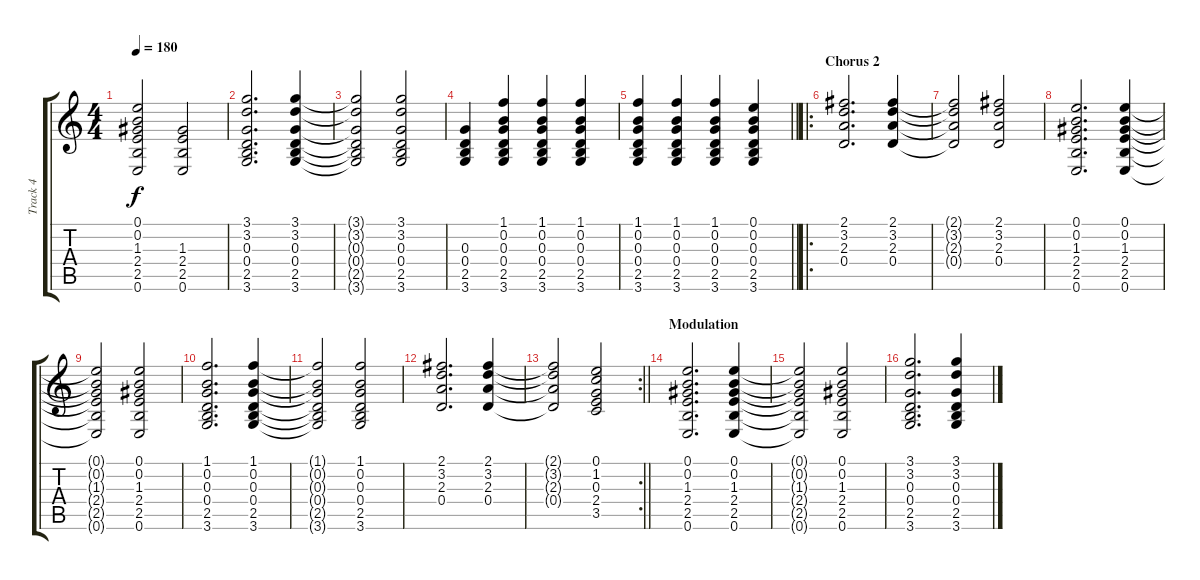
\track ("Track 4" "Track 4") {instrument overdrivenguitar}
\staff {score tabs}
\tuning (E4 B3 G3 D3 A2 E2) {hide}
\ts (4 4)
\tempo 180
\clef g2
\ks c
(0.1{t} 0.2{t} 1.3{t} 2.4{t} 2.5{t} 0.6{t}).2{dy f} (1.3 2.4 2.5 0.6).2 |
(3.1 3.2 0.3 0.4 2.5 3.6).2{d} (3.1 3.2 0.3 0.4 2.5 3.6).4 |
(3.1{t} 3.2{t} 0.3{t} 0.4{t} 2.5{t} 3.6{t}).2 (3.1 3.2 0.3 0.4 2.5 3.6).2 |
(0.3 0.4 2.5 3.6).4 (1.1 0.2 0.3 0.4 2.5 3.6).4 (1.1 0.2 0.3 0.4 2.5 3.6).4 (1.1 0.2 0.3 0.4 2.5 3.6).4 |
\barLineRight lightlight
(1.1 0.2 0.3 0.4 2.5 3.6).4 (1.1 0.2 0.3 0.4 2.5 3.6).4 (1.1 0.2 0.3 0.4 2.5 3.6).4 (0.1 0.2 0.3 0.4 2.5 3.6).4 |
\ro
\section ("" "Chorus 2")
(2.1 3.2 2.3 0.4).2{d} (2.1 3.2 2.3 0.4).4 |
(2.1{t} 3.2{t} 2.3{t} 0.4{t}).2 (2.1 3.2 2.3 0.4).2 |
(0.1 0.2 1.3 2.4 2.5 0.6).2{d} (0.1 0.2 1.3 2.4 2.5 0.6).4 |
(0.1{t} 0.2{t} 1.3{t} 2.4{t} 2.5{t} 0.6{t}).2 (0.1 0.2 1.3 2.4 2.5 0.6).2 |
(1.1 0.2 0.3 0.4 2.5 3.6).2{d} (1.1 0.2 0.3 0.4 2.5 3.6).4 |
(1.1{t} 0.2{t} 0.3{t} 0.4{t} 2.5{t} 3.6{t}).2 (1.1 0.2 0.3 0.4 2.5 3.6).2 |
(2.1 3.2 2.3 0.4).2{d} (2.1 3.2 2.3 0.4).4 |
\rc 2
\barLineRight lightlight
(2.1{t} 3.2{t} 2.3{t} 0.4{t}).2 (0.1 1.2 0.3 2.4 3.5).2 |
\section ("" "Modulation")
(0.1 0.2 1.3 2.4 2.5 0.6).2{d} (0.1 0.2 1.3 2.4 2.5 0.6).4 |
(0.1{t} 0.2{t} 1.3{t} 2.4{t} 2.5{t} 0.6{t}).2 (0.1 0.2 1.3 2.4 2.5 0.6).2 |
(3.1 3.2 0.3 0.4 2.5 3.6).2{d} (3.1 3.2 0.3 0.4 2.5 3.6).4
